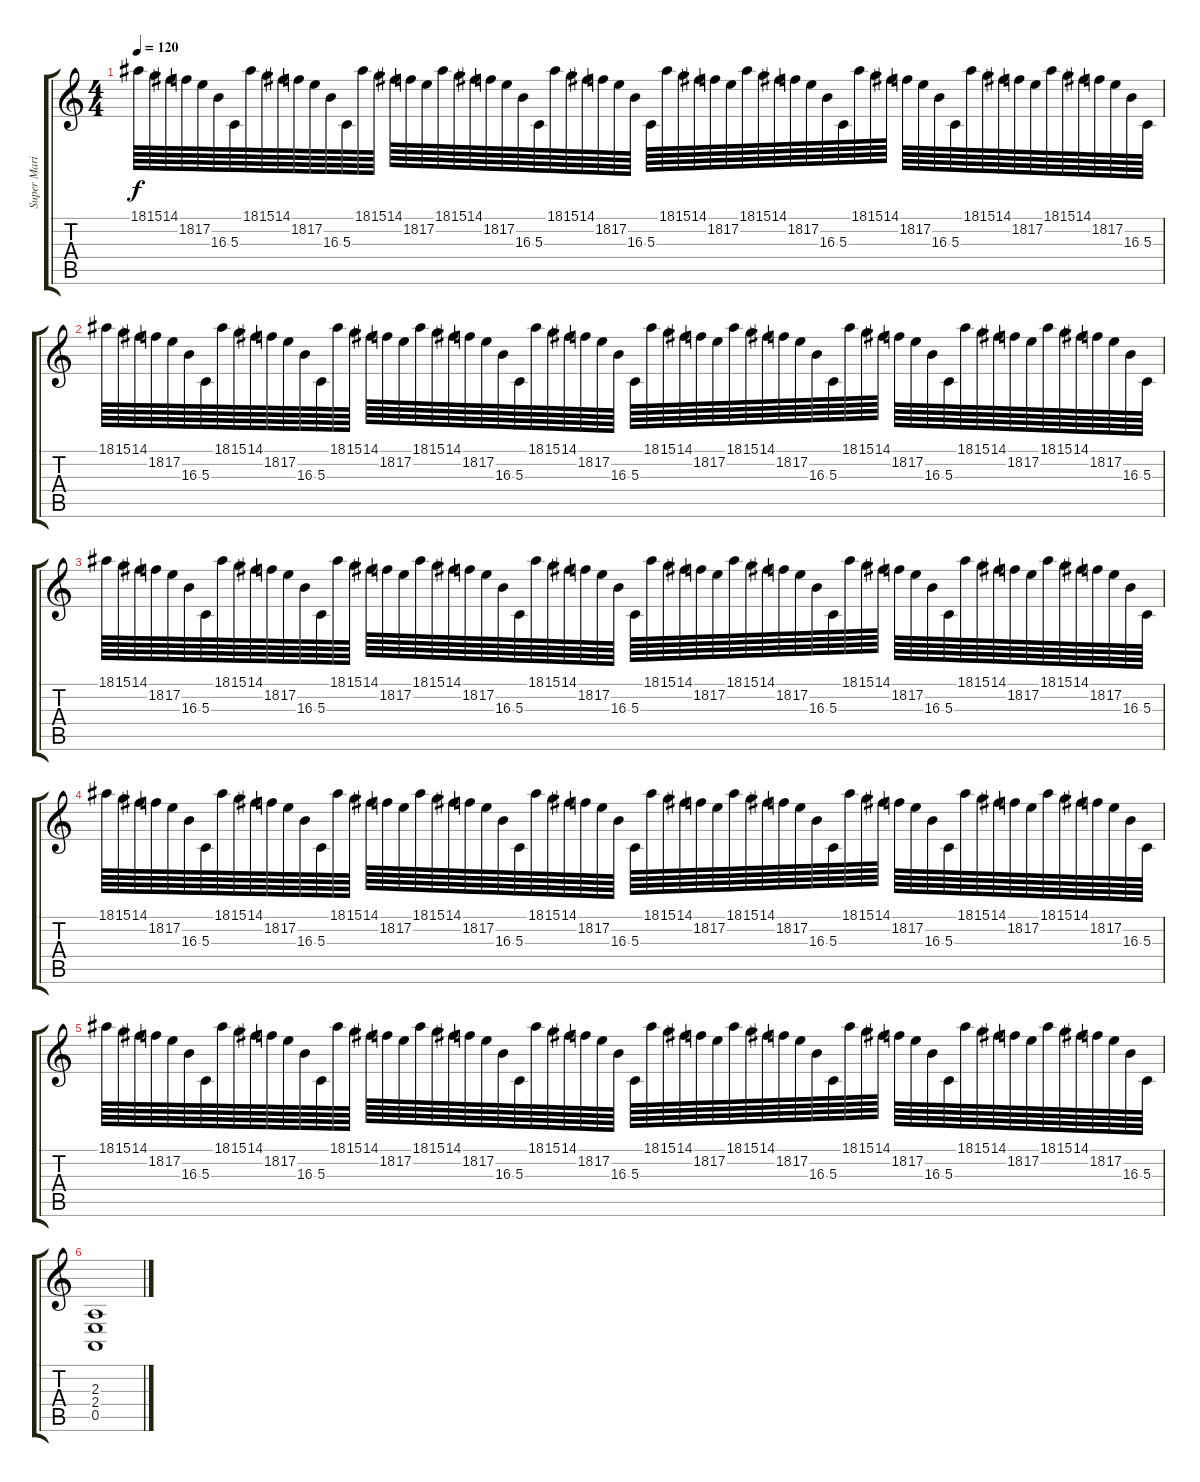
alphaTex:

\track ("Super Mario Bros Jumping" "Super Mari") {instrument stringensemble1}
\staff {score tabs}
\tuning (E4 B3 G3 D3 A2 E2) {hide}
\ts (4 4)
\tempo 120
\clef g2
\ks c
18.1.64{dy f} 15.1.64 14.1.64 18.2.64 17.2.64 16.3.64 5.3.64 18.1.64 15.1.64 14.1.64 18.2.64 17.2.64 16.3.64 5.3.64 18.1.64 15.1.64 14.1.64 18.2.64 17.2.64 18.1.64 15.1.64 14.1.64 18.2.64 17.2.64 16.3.64 5.3.64 18.1.64 15.1.64 14.1.64 18.2.64 17.2.64 16.3.64 5.3.64 18.1.64 15.1.64 14.1.64 18.2.64 17.2.64 18.1.64 15.1.64 14.1.64 18.2.64 17.2.64 16.3.64 5.3.64 18.1.64 15.1.64 14.1.64 18.2.64 17.2.64 16.3.64 5.3.64 18.1.64 15.1.64 14.1.64 18.2.64 17.2.64 18.1.64 15.1.64 14.1.64 18.2.64 17.2.64 16.3.64 5.3.64 |
18.1.64 15.1.64 14.1.64 18.2.64 17.2.64 16.3.64 5.3.64 18.1.64 15.1.64 14.1.64 18.2.64 17.2.64 16.3.64 5.3.64 18.1.64 15.1.64 14.1.64 18.2.64 17.2.64 18.1.64 15.1.64 14.1.64 18.2.64 17.2.64 16.3.64 5.3.64 18.1.64 15.1.64 14.1.64 18.2.64 17.2.64 16.3.64 5.3.64 18.1.64 15.1.64 14.1.64 18.2.64 17.2.64 18.1.64 15.1.64 14.1.64 18.2.64 17.2.64 16.3.64 5.3.64 18.1.64 15.1.64 14.1.64 18.2.64 17.2.64 16.3.64 5.3.64 18.1.64 15.1.64 14.1.64 18.2.64 17.2.64 18.1.64 15.1.64 14.1.64 18.2.64 17.2.64 16.3.64 5.3.64 |
18.1.64 15.1.64 14.1.64 18.2.64 17.2.64 16.3.64 5.3.64 18.1.64 15.1.64 14.1.64 18.2.64 17.2.64 16.3.64 5.3.64 18.1.64 15.1.64 14.1.64 18.2.64 17.2.64 18.1.64 15.1.64 14.1.64 18.2.64 17.2.64 16.3.64 5.3.64 18.1.64 15.1.64 14.1.64 18.2.64 17.2.64 16.3.64 5.3.64 18.1.64 15.1.64 14.1.64 18.2.64 17.2.64 18.1.64 15.1.64 14.1.64 18.2.64 17.2.64 16.3.64 5.3.64 18.1.64 15.1.64 14.1.64 18.2.64 17.2.64 16.3.64 5.3.64 18.1.64 15.1.64 14.1.64 18.2.64 17.2.64 18.1.64 15.1.64 14.1.64 18.2.64 17.2.64 16.3.64 5.3.64 |
18.1.64 15.1.64 14.1.64 18.2.64 17.2.64 16.3.64 5.3.64 18.1.64 15.1.64 14.1.64 18.2.64 17.2.64 16.3.64 5.3.64 18.1.64 15.1.64 14.1.64 18.2.64 17.2.64 18.1.64 15.1.64 14.1.64 18.2.64 17.2.64 16.3.64 5.3.64 18.1.64 15.1.64 14.1.64 18.2.64 17.2.64 16.3.64 5.3.64 18.1.64 15.1.64 14.1.64 18.2.64 17.2.64 18.1.64 15.1.64 14.1.64 18.2.64 17.2.64 16.3.64 5.3.64 18.1.64 15.1.64 14.1.64 18.2.64 17.2.64 16.3.64 5.3.64 18.1.64 15.1.64 14.1.64 18.2.64 17.2.64 18.1.64 15.1.64 14.1.64 18.2.64 17.2.64 16.3.64 5.3.64 |
18.1.64 15.1.64 14.1.64 18.2.64 17.2.64 16.3.64 5.3.64 18.1.64 15.1.64 14.1.64 18.2.64 17.2.64 16.3.64 5.3.64 18.1.64 15.1.64 14.1.64 18.2.64 17.2.64 18.1.64 15.1.64 14.1.64 18.2.64 17.2.64 16.3.64 5.3.64 18.1.64 15.1.64 14.1.64 18.2.64 17.2.64 16.3.64 5.3.64 18.1.64 15.1.64 14.1.64 18.2.64 17.2.64 18.1.64 15.1.64 14.1.64 18.2.64 17.2.64 16.3.64 5.3.64 18.1.64 15.1.64 14.1.64 18.2.64 17.2.64 16.3.64 5.3.64 18.1.64 15.1.64 14.1.64 18.2.64 17.2.64 18.1.64 15.1.64 14.1.64 18.2.64 17.2.64 16.3.64 5.3.64 |
(2.3 2.4 0.5).1
